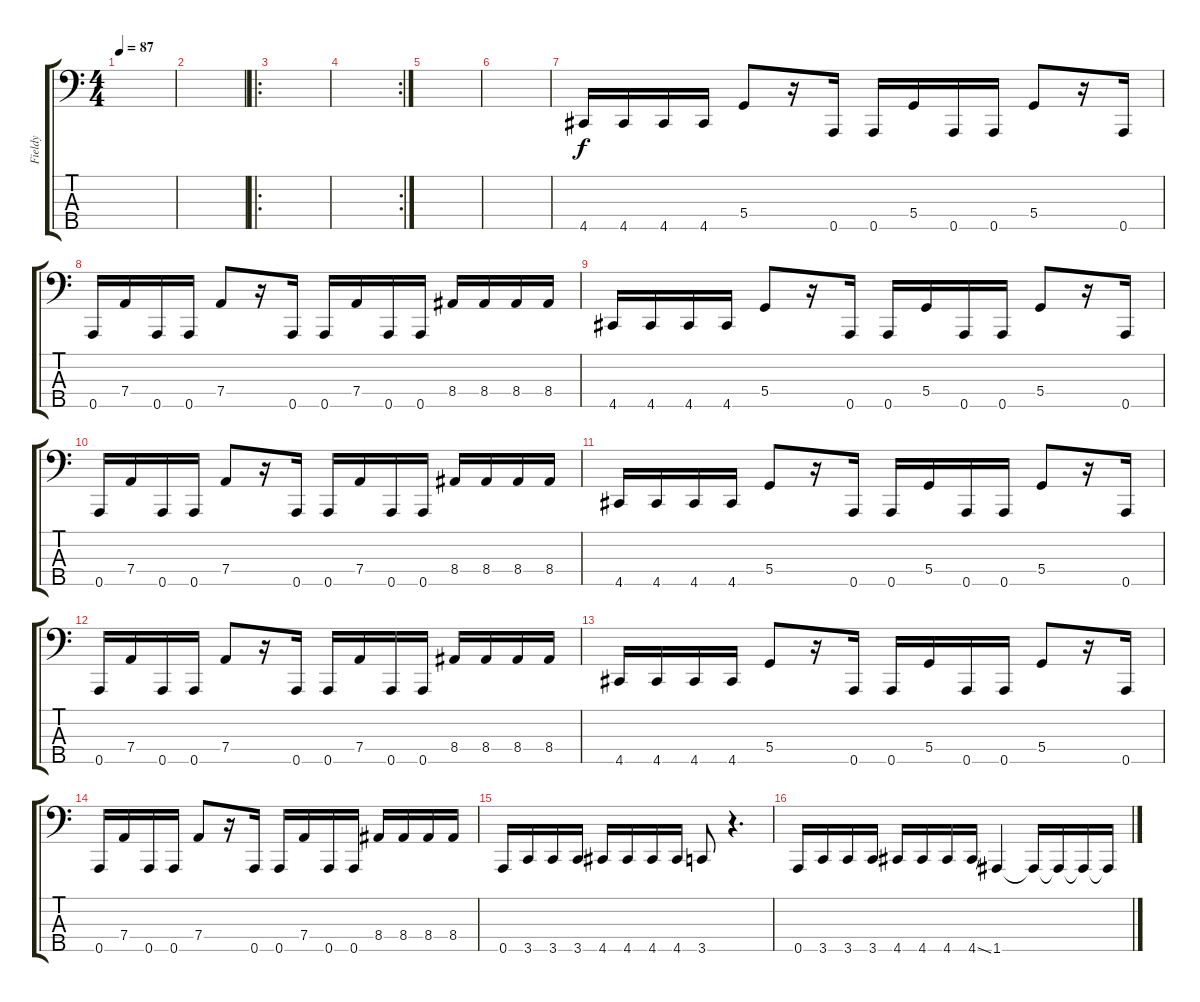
\track ("Fieldy" "Fieldy") {instrument electricbassfinger}
\staff {score tabs}
\tuning (F2 C2 G1 D1 A0) {hide}
\ts (4 4)
\tempo 87
\clef f4
\ks c
|
|
\ro
|
\rc 2
|
|
|
4.5.16 4.5.16 4.5.16 4.5.16 5.4.8 r.16 0.5.16 0.5.16 5.4.16 0.5.16 0.5.16 5.4.8 r.16 0.5.16 |
0.5.16 7.4.16 0.5.16 0.5.16 7.4.8 r.16 0.5.16 0.5.16 7.4.16 0.5.16 0.5.16 8.4.16 8.4.16 8.4.16 8.4.16 |
4.5.16 4.5.16 4.5.16 4.5.16 5.4.8 r.16 0.5.16 0.5.16 5.4.16 0.5.16 0.5.16 5.4.8 r.16 0.5.16 |
0.5.16 7.4.16 0.5.16 0.5.16 7.4.8 r.16 0.5.16 0.5.16 7.4.16 0.5.16 0.5.16 8.4.16 8.4.16 8.4.16 8.4.16 |
4.5.16 4.5.16 4.5.16 4.5.16 5.4.8 r.16 0.5.16 0.5.16 5.4.16 0.5.16 0.5.16 5.4.8 r.16 0.5.16 |
0.5.16 7.4.16 0.5.16 0.5.16 7.4.8 r.16 0.5.16 0.5.16 7.4.16 0.5.16 0.5.16 8.4.16 8.4.16 8.4.16 8.4.16 |
4.5.16 4.5.16 4.5.16 4.5.16 5.4.8 r.16 0.5.16 0.5.16 5.4.16 0.5.16 0.5.16 5.4.8 r.16 0.5.16 |
0.5.16 7.4.16 0.5.16 0.5.16 7.4.8 r.16 0.5.16 0.5.16 7.4.16 0.5.16 0.5.16 8.4.16 8.4.16 8.4.16 8.4.16 |
0.5.16{instrument slapbass1} 3.5.16 3.5.16 3.5.16 4.5.16 4.5.16 4.5.16 4.5.16 3.5.8 r.4{d} |
0.5.16 3.5.16 3.5.16 3.5.16 4.5.16 4.5.16 4.5.16 4.5{ss}.16 1.5.4 1.5{t}.16 1.5{t}.16 1.5{t}.16 1.5{t}.16
